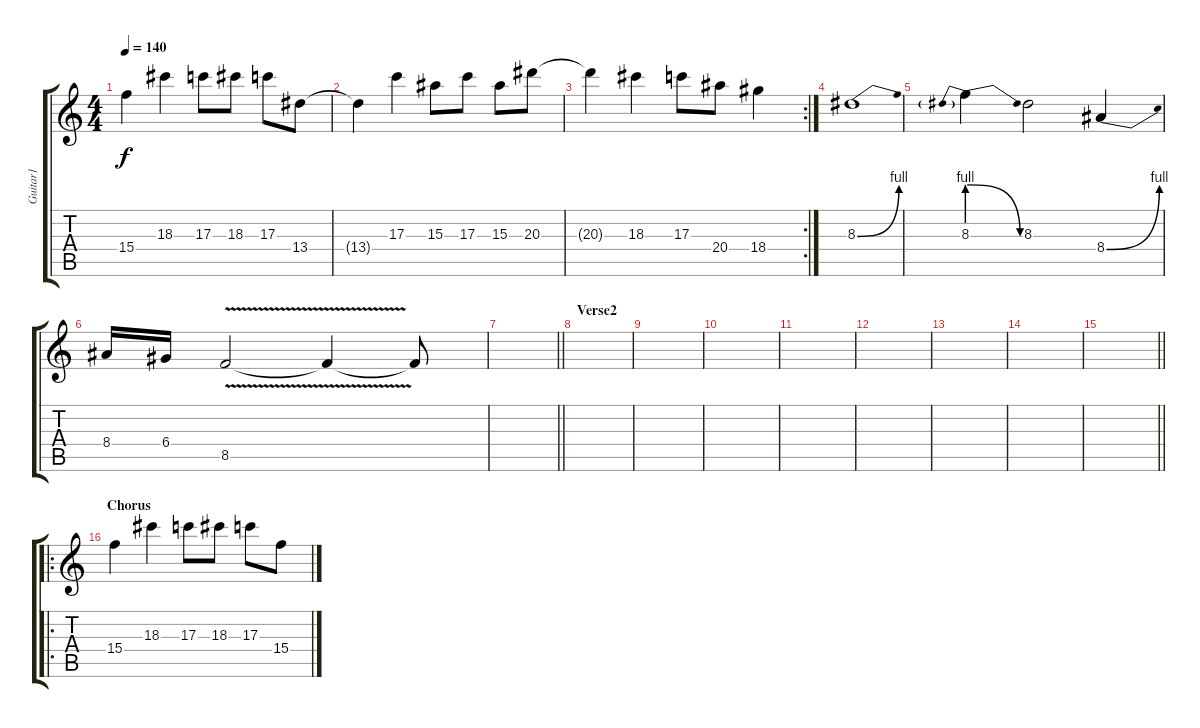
\track ("Guitar1" "Guitar1") {instrument distortionguitar}
\staff {score tabs}
\tuning (E4 B3 G3 D3 A2 E2) {hide}
\ts (4 4)
\tempo 140
\clef g2
\ks c
15.4{t}.4{dy f} 18.3.4 17.3.8 18.3.8 17.3.8 13.4.8 |
13.4{t}.4 17.3.4 15.3.8 17.3.8 15.3.8 20.3.8 |
\rc 2
20.3{t}.4 18.3.4 17.3.8 20.4.8 18.4.4 |
8.3{be (bend 0 0 60 4)}.1 |
8.3{be (prebendrelease 0 4 60 0)}.4 8.3.2 8.4{be (bend 0 0 60 4)}.4 |
8.4.16 6.4.16 8.5{v}.2 8.5{t}.4 8.5{t}.8 |
\barLineRight lightlight
|
\section ("" "Verse2")
|
|
|
|
|
|
|
\barLineRight lightlight
|
\ro
\section ("" "Chorus")
15.4.4 18.3.4 17.3.8 18.3.8 17.3.8 15.4.8
